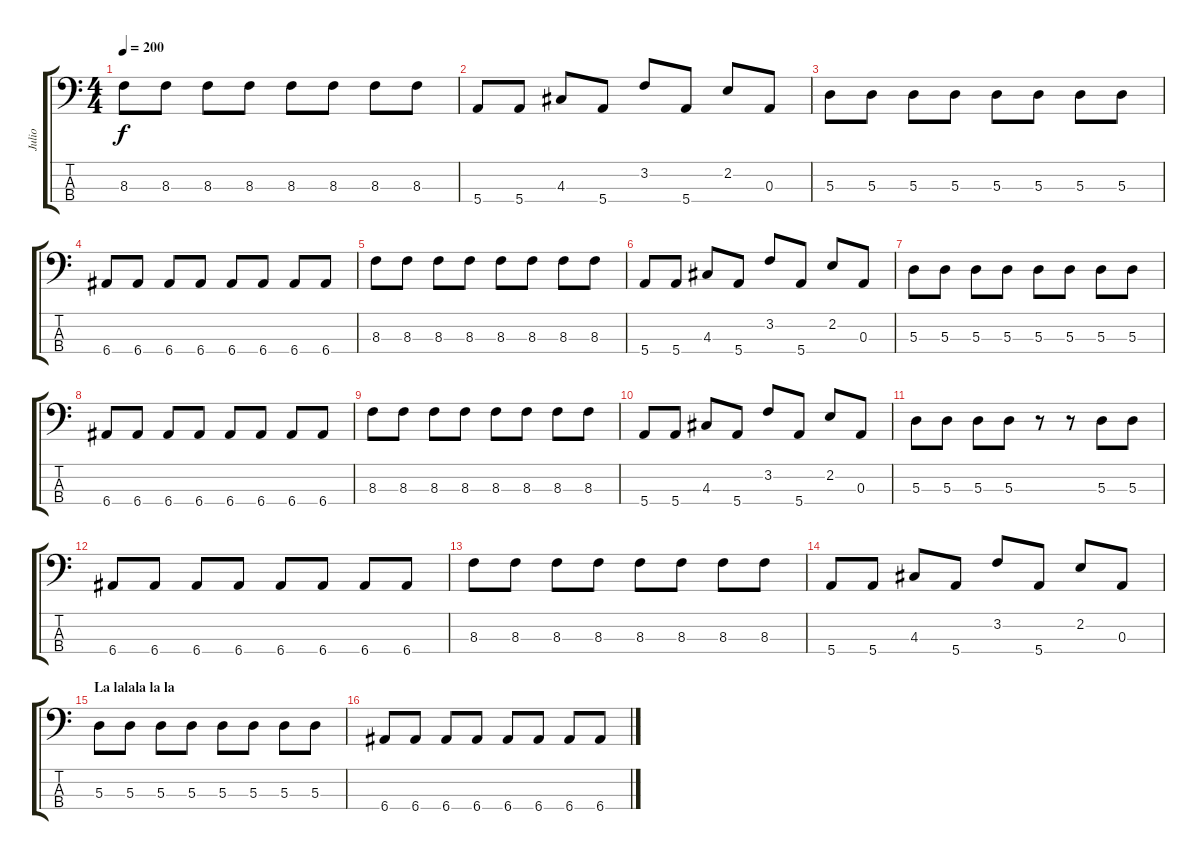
\track ("Julio" "Julio") {instrument electricbassfinger}
\staff {score tabs}
\tuning (G2 D2 A1 E1) {hide}
\ts (4 4)
\tempo 200
\clef f4
\ks c
8.3.8{dy f} 8.3.8 8.3.8 8.3.8 8.3.8 8.3.8 8.3.8 8.3.8 |
5.4.8 5.4.8 4.3.8 5.4.8 3.2.8 5.4.8 2.2.8 0.3.8 |
5.3.8 5.3.8 5.3.8 5.3.8 5.3.8 5.3.8 5.3.8 5.3.8 |
6.4.8 6.4.8 6.4.8 6.4.8 6.4.8 6.4.8 6.4.8 6.4.8 |
8.3.8 8.3.8 8.3.8 8.3.8 8.3.8 8.3.8 8.3.8 8.3.8 |
5.4.8 5.4.8 4.3.8 5.4.8 3.2.8 5.4.8 2.2.8 0.3.8 |
5.3.8 5.3.8 5.3.8 5.3.8 5.3.8 5.3.8 5.3.8 5.3.8 |
6.4.8 6.4.8 6.4.8 6.4.8 6.4.8 6.4.8 6.4.8 6.4.8 |
8.3.8 8.3.8 8.3.8 8.3.8 8.3.8 8.3.8 8.3.8 8.3.8 |
5.4.8 5.4.8 4.3.8 5.4.8 3.2.8 5.4.8 2.2.8 0.3.8 |
5.3.8 5.3.8 5.3.8 5.3.8 r.8 r.8 5.3.8 5.3.8 |
6.4.8 6.4.8 6.4.8 6.4.8 6.4.8 6.4.8 6.4.8 6.4.8 |
8.3.8 8.3.8 8.3.8 8.3.8 8.3.8 8.3.8 8.3.8 8.3.8 |
5.4.8 5.4.8 4.3.8 5.4.8 3.2.8 5.4.8 2.2.8 0.3.8 |
\section ("" "La lalala la la")
5.3.8 5.3.8 5.3.8 5.3.8 5.3.8 5.3.8 5.3.8 5.3.8 |
6.4.8 6.4.8 6.4.8 6.4.8 6.4.8 6.4.8 6.4.8 6.4.8
